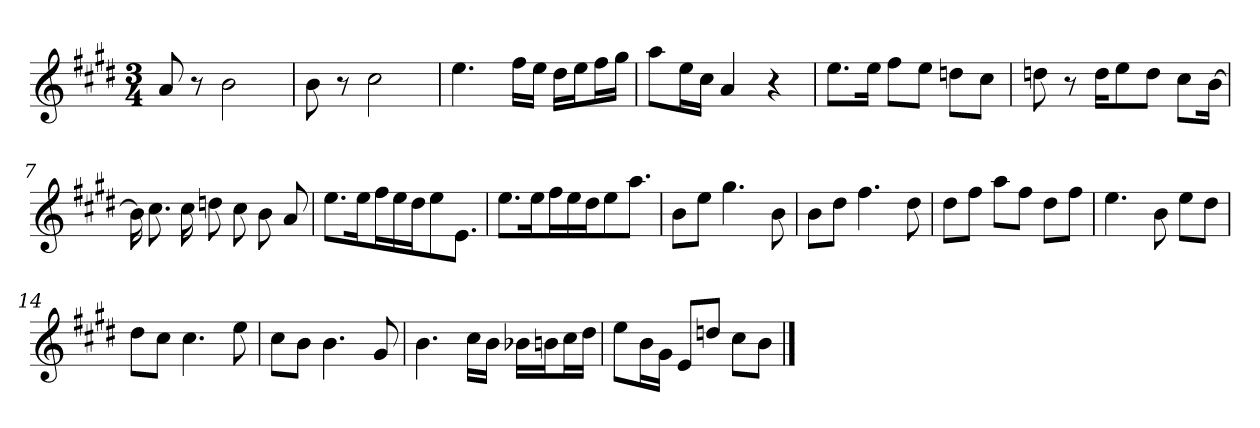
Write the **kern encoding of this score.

**kern
*part1
*staff1
*clefG2
*k[f#c#g#d#]
*M3/4
=
8a
8r
2b
=2
8b
8r
2cc#
=3
4.ee
16ff#\LL
16ee\JJ
16dd#\LL
16ee\J
16ff#\L
16gg#\JJ
=4
8aa\L
16ee\L
16cc#\JJ
4a
4r
=5y
8.ee\L
16ee\Jk
8ff#\L
8ee\J
8ddn\L
8cc#\J
=6
8ddn
8r
16dd\KL
8ee\
8dd\J
8cc#\L
[16b\Jk
=7
16b]
8.cc#
16cc#
8ddn
8cc#
8b
8a
=8
8.ee\L
16ee\Jk
16ff#\LL
16ee\J
16dd#\K
8ee\J
8.eJ
=9y
8.ee\L
16ee\Jk
16ff#\LL
16ee\J
16dd#\K
8ee\J
8.aaJ
=10
8b\L
8ee\J
4.gg#
8b
=11
8b\L
8dd#\J
4.ff#
8dd#
=12
8dd#\L
8ff#\J
8aa\L
8ff#\J
8dd#\L
8ff#\J
=13y
4.ee
8b
8ee\L
8dd#\J
=14
8dd#\L
8cc#\J
4.cc#
8ee
=15
8cc#\L
8b\J
4.b
8g#
=16
4.b
16cc#\LL
16b\JJ
16b-X\LL
16bn\J
16cc#\L
16dd#\JJ
=17
8ee\L
16b\L
16g#\JJ
8e/L
8ddn/J
8cc#\L
8b\J
==
*-
